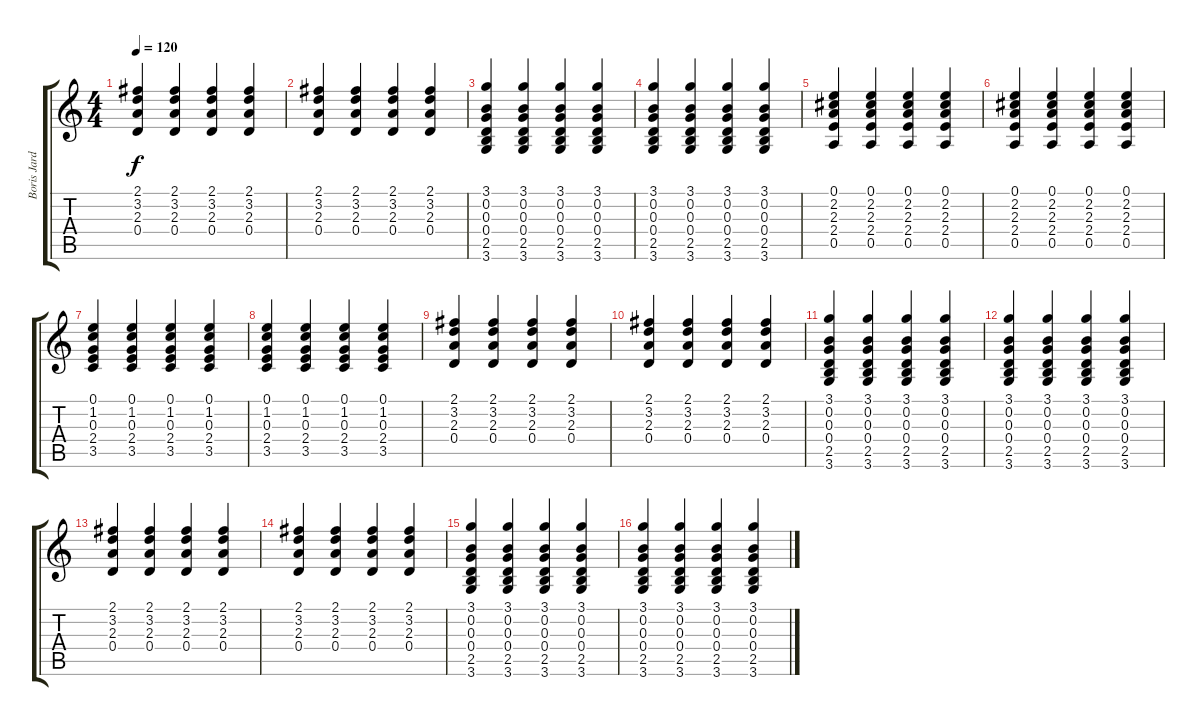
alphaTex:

\track ("Boris Jardel" "Boris Jard") {instrument electricguitarjazz}
\staff {score tabs}
\tuning (E4 B3 G3 D3 A2 E2) {hide}
\ts (4 4)
\tempo 120
\clef g2
\ks c
(2.1 3.2 2.3 0.4).4{dy f} (2.1 3.2 2.3 0.4).4 (2.1 3.2 2.3 0.4).4 (2.1 3.2 2.3 0.4).4 |
(2.1 3.2 2.3 0.4).4 (2.1 3.2 2.3 0.4).4 (2.1 3.2 2.3 0.4).4 (2.1 3.2 2.3 0.4).4 |
(3.1 0.2 0.3 0.4 2.5 3.6).4 (3.1 0.2 0.3 0.4 2.5 3.6).4 (3.1 0.2 0.3 0.4 2.5 3.6).4 (3.1 0.2 0.3 0.4 2.5 3.6).4 |
(3.1 0.2 0.3 0.4 2.5 3.6).4 (3.1 0.2 0.3 0.4 2.5 3.6).4 (3.1 0.2 0.3 0.4 2.5 3.6).4 (3.1 0.2 0.3 0.4 2.5 3.6).4 |
(0.1 2.2 2.3 2.4 0.5).4 (0.1 2.2 2.3 2.4 0.5).4 (0.1 2.2 2.3 2.4 0.5).4 (0.1 2.2 2.3 2.4 0.5).4 |
(0.1 2.2 2.3 2.4 0.5).4 (0.1 2.2 2.3 2.4 0.5).4 (0.1 2.2 2.3 2.4 0.5).4 (0.1 2.2 2.3 2.4 0.5).4 |
(0.1 1.2 0.3 2.4 3.5).4 (0.1 1.2 0.3 2.4 3.5).4 (0.1 1.2 0.3 2.4 3.5).4 (0.1 1.2 0.3 2.4 3.5).4 |
(0.1 1.2 0.3 2.4 3.5).4 (0.1 1.2 0.3 2.4 3.5).4 (0.1 1.2 0.3 2.4 3.5).4 (0.1 1.2 0.3 2.4 3.5).4 |
(2.1 3.2 2.3 0.4).4 (2.1 3.2 2.3 0.4).4 (2.1 3.2 2.3 0.4).4 (2.1 3.2 2.3 0.4).4 |
(2.1 3.2 2.3 0.4).4 (2.1 3.2 2.3 0.4).4 (2.1 3.2 2.3 0.4).4 (2.1 3.2 2.3 0.4).4 |
(3.1 0.2 0.3 0.4 2.5 3.6).4 (3.1 0.2 0.3 0.4 2.5 3.6).4 (3.1 0.2 0.3 0.4 2.5 3.6).4 (3.1 0.2 0.3 0.4 2.5 3.6).4 |
(3.1 0.2 0.3 0.4 2.5 3.6).4 (3.1 0.2 0.3 0.4 2.5 3.6).4 (3.1 0.2 0.3 0.4 2.5 3.6).4 (3.1 0.2 0.3 0.4 2.5 3.6).4 |
(2.1 3.2 2.3 0.4).4 (2.1 3.2 2.3 0.4).4 (2.1 3.2 2.3 0.4).4 (2.1 3.2 2.3 0.4).4 |
(2.1 3.2 2.3 0.4).4 (2.1 3.2 2.3 0.4).4 (2.1 3.2 2.3 0.4).4 (2.1 3.2 2.3 0.4).4 |
(3.1 0.2 0.3 0.4 2.5 3.6).4 (3.1 0.2 0.3 0.4 2.5 3.6).4 (3.1 0.2 0.3 0.4 2.5 3.6).4 (3.1 0.2 0.3 0.4 2.5 3.6).4 |
(3.1 0.2 0.3 0.4 2.5 3.6).4 (3.1 0.2 0.3 0.4 2.5 3.6).4 (3.1 0.2 0.3 0.4 2.5 3.6).4 (3.1 0.2 0.3 0.4 2.5 3.6).4
